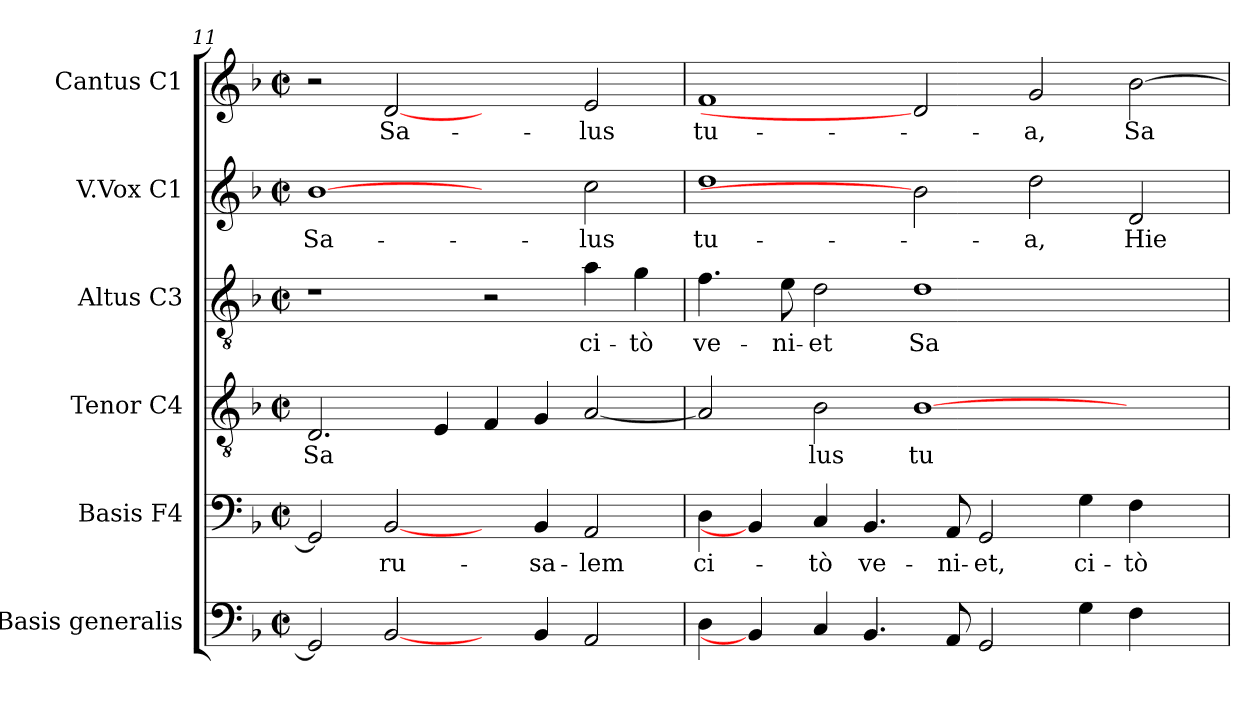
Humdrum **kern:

**kern	**kern	**text	**kern	**text	**kern	**text	**kern	**text	**kern	**text
*part6	*part5	*part5	*part4	*part4	*part3	*part3	*part2	*part2	*part1	*part1
*staff6	*staff5	*staff5	*staff4	*staff4	*staff3	*staff3	*staff2	*staff2	*staff1	*staff1
*I"Basis  generalis	*I"Basis  F4	*	*I"Tenor  C4	*	*I"Altus  C3	*	*I"V.Vox  C1	*	*I"Cantus  C1	*
*	*I'B	*	*I'T	*	*I'A	*	*	*	*I'C	*
*clefF4	*clefF4	*	*clefGv2	*	*clefGv2	*	*clefG2	*	*clefG2	*
*k[b-]	*k[b-]	*	*k[b-]	*	*k[b-]	*	*k[b-]	*	*k[b-]	*
*F:	*F:	*	*F:	*	*F:	*	*F:	*	*F:	*
*M2/2	*M2/2	*	*M2/2	*	*M2/2	*	*M2/2	*	*M2/2	*
*met(c|)	*met(c|)	*	*met(c|)	*	*met(c|)	*	*met(c|)	*	*met(c|)	*
=11	=11	=11	=11	=11	=11	=11	=11	=11	=11	=11
!	!	!LO:LY:b:cj	!	!LO:LY:b:cj	!	!	!	!LO:LY:b:cj	!	!
2GG/]	2GG/]	--	2.D/	Sa-	1r	.	[1b-	Sa-	2r	.
!	!	!LO:LY:b:cj	!	!	!	!	!	!	!	!LO:LY:b:cj
[2BB-/	[2BB-/	-ru-	.	.	.	.	.	.	[2d	Sa-
!	!	!	!	!LO:LY:b:cj	!	!	!	!	!	!
.	.	.	4E/	--	.	.	.	.	.	.
!	!	!	!	!LO:LY:b:cj	!	!	!	!	!	!
4ryy	4ryy	.	4F/	--	2r	.	2ryy	.	2ryy	.
!	!	!LO:LY:b:cj	!	!LO:LY:b:cj	!	!	!	!	!	!
4BB-/	4BB-/	-sa-	4G/	--	.	.	.	.	.	.
!	!	!LO:LY:b:cj	!	!LO:LY:b:cj	!	!LO:LY:b:cj	!	!LO:LY:b:cj	!	!LO:LY:b:cj
2AA/	2AA/	-lem	[<2A/	--	4a\	ci-	2cc\	-lus	2e/	-lus
!	!	!	!	!	!	!LO:LY:b:cj	!	!	!	!
.	.	.	.	.	4g\	-tò	.	.	.	.
=12	=12	=12	=12	=12	=12	=12	=12	=12	=12	=12
!	!	!LO:LY:b:cj	!	!LO:LY:b:cj	!	!LO:LY:b:cj	!	!LO:LY:b:cj	!	!LO:LY:b:cj
4D\	4D\	ci-	2A/]	--	4.f\	ve-	1dd	tu-	1f	tu-
4BB-/]	4BB-/]	.	.	.	.	.	.	.	.	.
!	!	!	!	!	!	!LO:LY:b:cj	!	!	!	!
.	.	.	.	.	8e\	-ni-	.	.	.	.
!	!	!LO:LY:b:cj	!	!LO:LY:b:cj	!	!LO:LY:b:cj	!	!	!	!
4C/	4C/	-tò	2B-\	-lus	2d\	-et	.	.	.	.
!	!	!LO:LY:b:cj	!	!	!	!	!	!	!	!
4.BB-/	4.BB-/	ve-	.	.	.	.	.	.	.	.
!	!	!	!	!LO:LY:b:cj	!	!LO:LY:b:cj	!	!	!	!
.	.	.	[>1B-	tu-	1d	Sa-	2b-]	.	2d]	.
!	!	!LO:LY:b:cj	!	!	!	!	!	!	!	!
8AA/	8AA/	-ni-	.	.	.	.	.	.	.	.
!	!	!LO:LY:b:cj	!	!	!	!	!	!	!	!
2GG/	2GG/	-et,	.	.	.	.	.	.	.	.
!	!	!	!	!	!	!	!	!LO:LY:b:cj	!	!LO:LY:b:cj
.	.	.	.	.	.	.	2dd\	-a,	2g/	-a,
!	!	!LO:LY:b:cj	!	!	!	!	!	!	!	!
4G\	4G\	ci-	.	.	.	.	.	.	.	.
!	!	!LO:LY:b:cj	!	!	!	!	!	!LO:LY:b:cj	!	!LO:LY:b:cj
4F\	4F\	-tò	2ryy	.	2ryy	.	2d/	Hie-	[>2b-\	Sa-
4ryy	4ryy	.	.	.	.	.	.	.	.	.
=	=	=	=	=	=	=	=	=	=	=
*-	*-	*-	*-	*-	*-	*-	*-	*-	*-	*-
